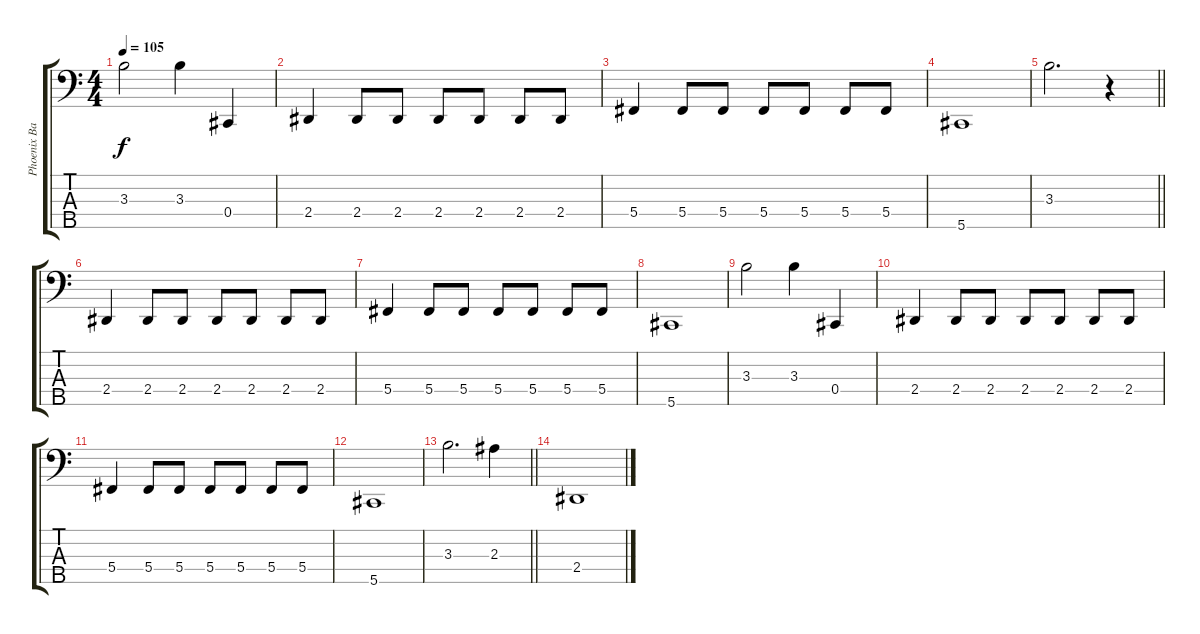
\track ("Phoenix Bass1" "Phoenix Ba") {instrument electricbasspick}
\staff {score tabs}
\tuning (Db3 Gb2 Ab2 Db1 Ab0) {hide}
\ts (4 4)
\tempo 105
\clef f4
\ks c
3.3.2{dy f} 3.3.4 0.4.4 |
2.4.4 2.4.8 2.4.8 2.4.8 2.4.8 2.4.8 2.4.8 |
5.4.4 5.4.8 5.4.8 5.4.8 5.4.8 5.4.8 5.4.8 |
5.5.1 |
\barLineRight lightlight
3.3.2{d} r.4 |
2.4.4 2.4.8 2.4.8 2.4.8 2.4.8 2.4.8 2.4.8 |
5.4.4 5.4.8 5.4.8 5.4.8 5.4.8 5.4.8 5.4.8 |
5.5.1 |
3.3.2 3.3.4 0.4.4 |
2.4.4 2.4.8 2.4.8 2.4.8 2.4.8 2.4.8 2.4.8 |
5.4.4 5.4.8 5.4.8 5.4.8 5.4.8 5.4.8 5.4.8 |
5.5.1 |
\barLineRight lightlight
3.3.2{d} 2.3.4 |
2.4.1
